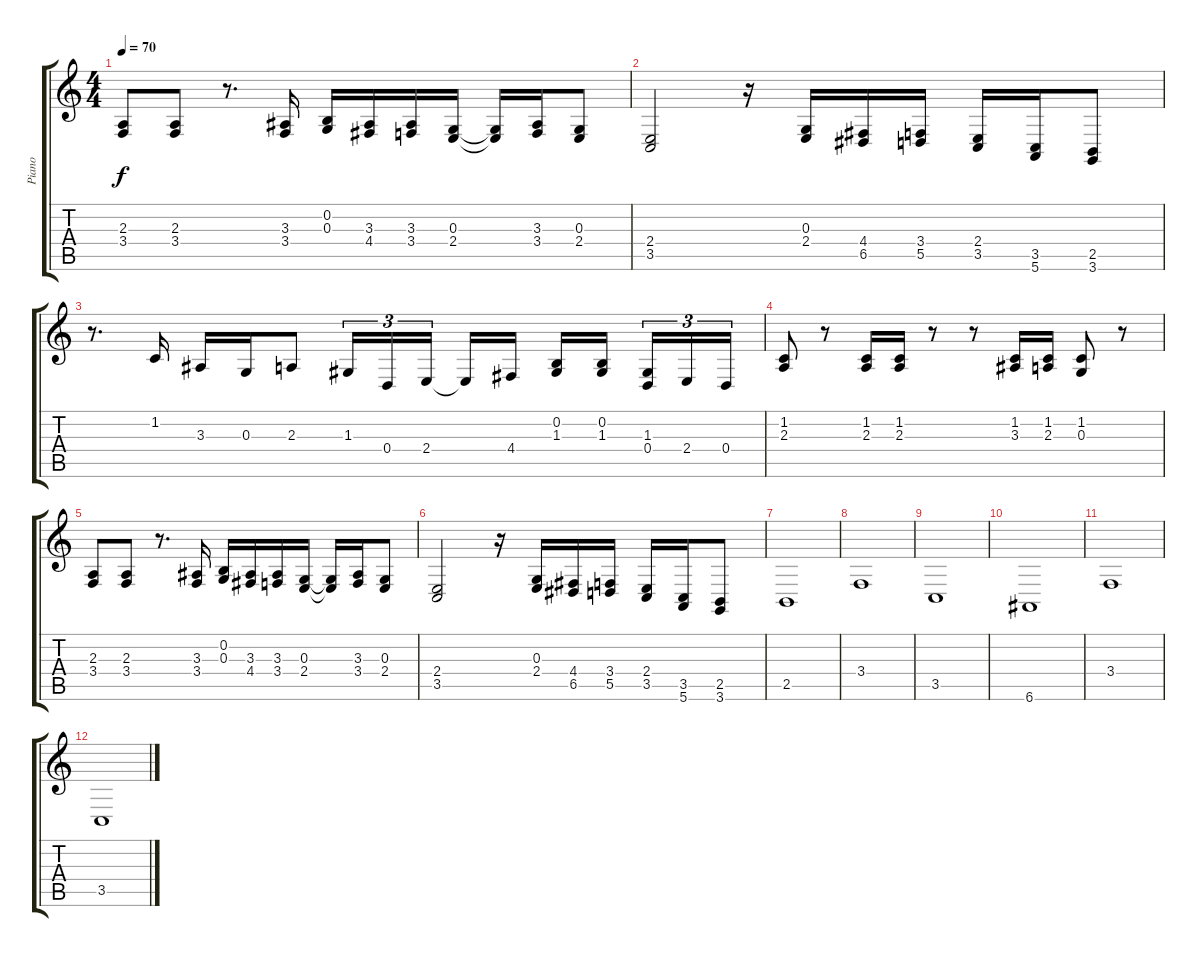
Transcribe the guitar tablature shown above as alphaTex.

\track ("Piano" "Piano") {instrument electricpiano1}
\staff {score tabs}
\tuning (E4 B3 G3 D3 A2 E2) {hide}
\ts (4 4)
\tempo 70
\clef g2
\ks c
(2.3 3.4).8{dy f} (2.3 3.4).8 r.8{d} (3.3 3.4).16 (0.2 0.3).16 (3.3 4.4).16 (3.3 3.4).16 (0.3 2.4).16 (0.3{t} 2.4{t}).16 (3.3 3.4).16 (0.3 2.4).8 |
(2.4 3.5).2 r.16 (0.3 2.4).16 (4.4 6.5).16 (3.4 5.5).16 (2.4 3.5).16 (3.5 5.6).16 (2.5 3.6).8 |
r.8{d} 1.2.16 3.3.16 0.3.16 2.3.8 1.3.16{tu (3 2)} 0.4.16{tu (3 2)} 2.4.16{tu (3 2)} 2.4{t}.16 4.4.16 (0.2 1.3).16 (0.2 1.3).16 (1.3 0.4).16{tu (3 2)} 2.4.16{tu (3 2)} 0.4.16{tu (3 2)} |
(1.2 2.3).8 r.8 (1.2 2.3).16 (1.2 2.3).16 r.8 r.8 (1.2 3.3).16 (1.2 2.3).16 (1.2 0.3).8 r.8 |
(2.3 3.4).8 (2.3 3.4).8 r.8{d} (3.3 3.4).16 (0.2 0.3).16 (3.3 4.4).16 (3.3 3.4).16 (0.3 2.4).16 (0.3{t} 2.4{t}).16 (3.3 3.4).16 (0.3 2.4).8 |
(2.4 3.5).2 r.16 (0.3 2.4).16 (4.4 6.5).16 (3.4 5.5).16 (2.4 3.5).16 (3.5 5.6).16 (2.5 3.6).8 |
2.5.1 |
3.4.1 |
3.5.1 |
6.6.1 |
3.4.1 |
3.5.1
